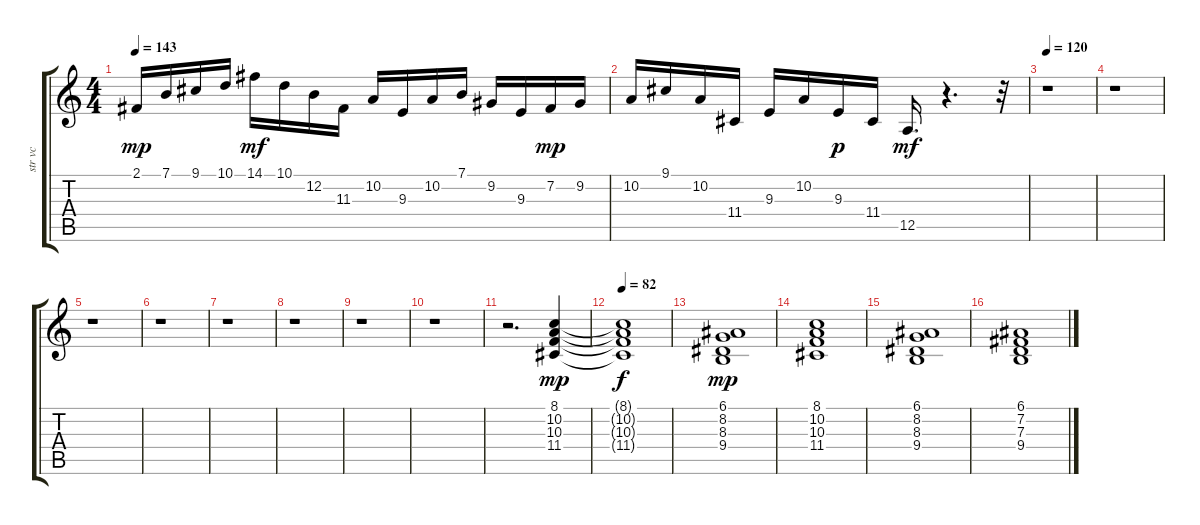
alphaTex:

\track ("str vc" "str vc") {instrument synthstrings1}
\staff {score tabs}
\tuning (E4 B3 G3 D3 A2 E2) {hide}
\ts (4 4)
\tempo 143
\clef g2
\ks c
2.1.16{dy mp volume 14} 7.1.16 9.1.16 10.1.16 14.1.16{dy mf volume 13} 10.1.16 12.2.16 11.3.16 10.2.16{volume 12} 9.3.16 10.2.16 7.1.16{volume 11} 9.2.16 9.3.16 7.2.16{dy mp} 9.2.16 |
10.2.16 9.1.16 10.2.16 11.4.16 9.3.16 10.2.16 9.3.16{dy p} 11.4.16 12.5.16{d dy mf} r.4{d} r.32 |
\tempo 120
r.1 |
r.1 |
r.1 |
r.1 |
r.1 |
r.1 |
r.1 |
r.1 |
r.2{d} (8.1 10.2 10.3 11.4).4{dy mp volume 11 instrument pad4choir} |
\tempo 82
(8.1{t} 10.2{t} 10.3{t} 11.4{t}).1{dy f} |
(6.1 8.2 8.3 9.4).1{dy mp volume 14} |
(8.1 10.2 10.3 11.4).1{volume 12} |
(6.1 8.2 8.3 9.4).1{volume 14} |
(6.1 7.2 7.3 9.4).1{volume 12}
